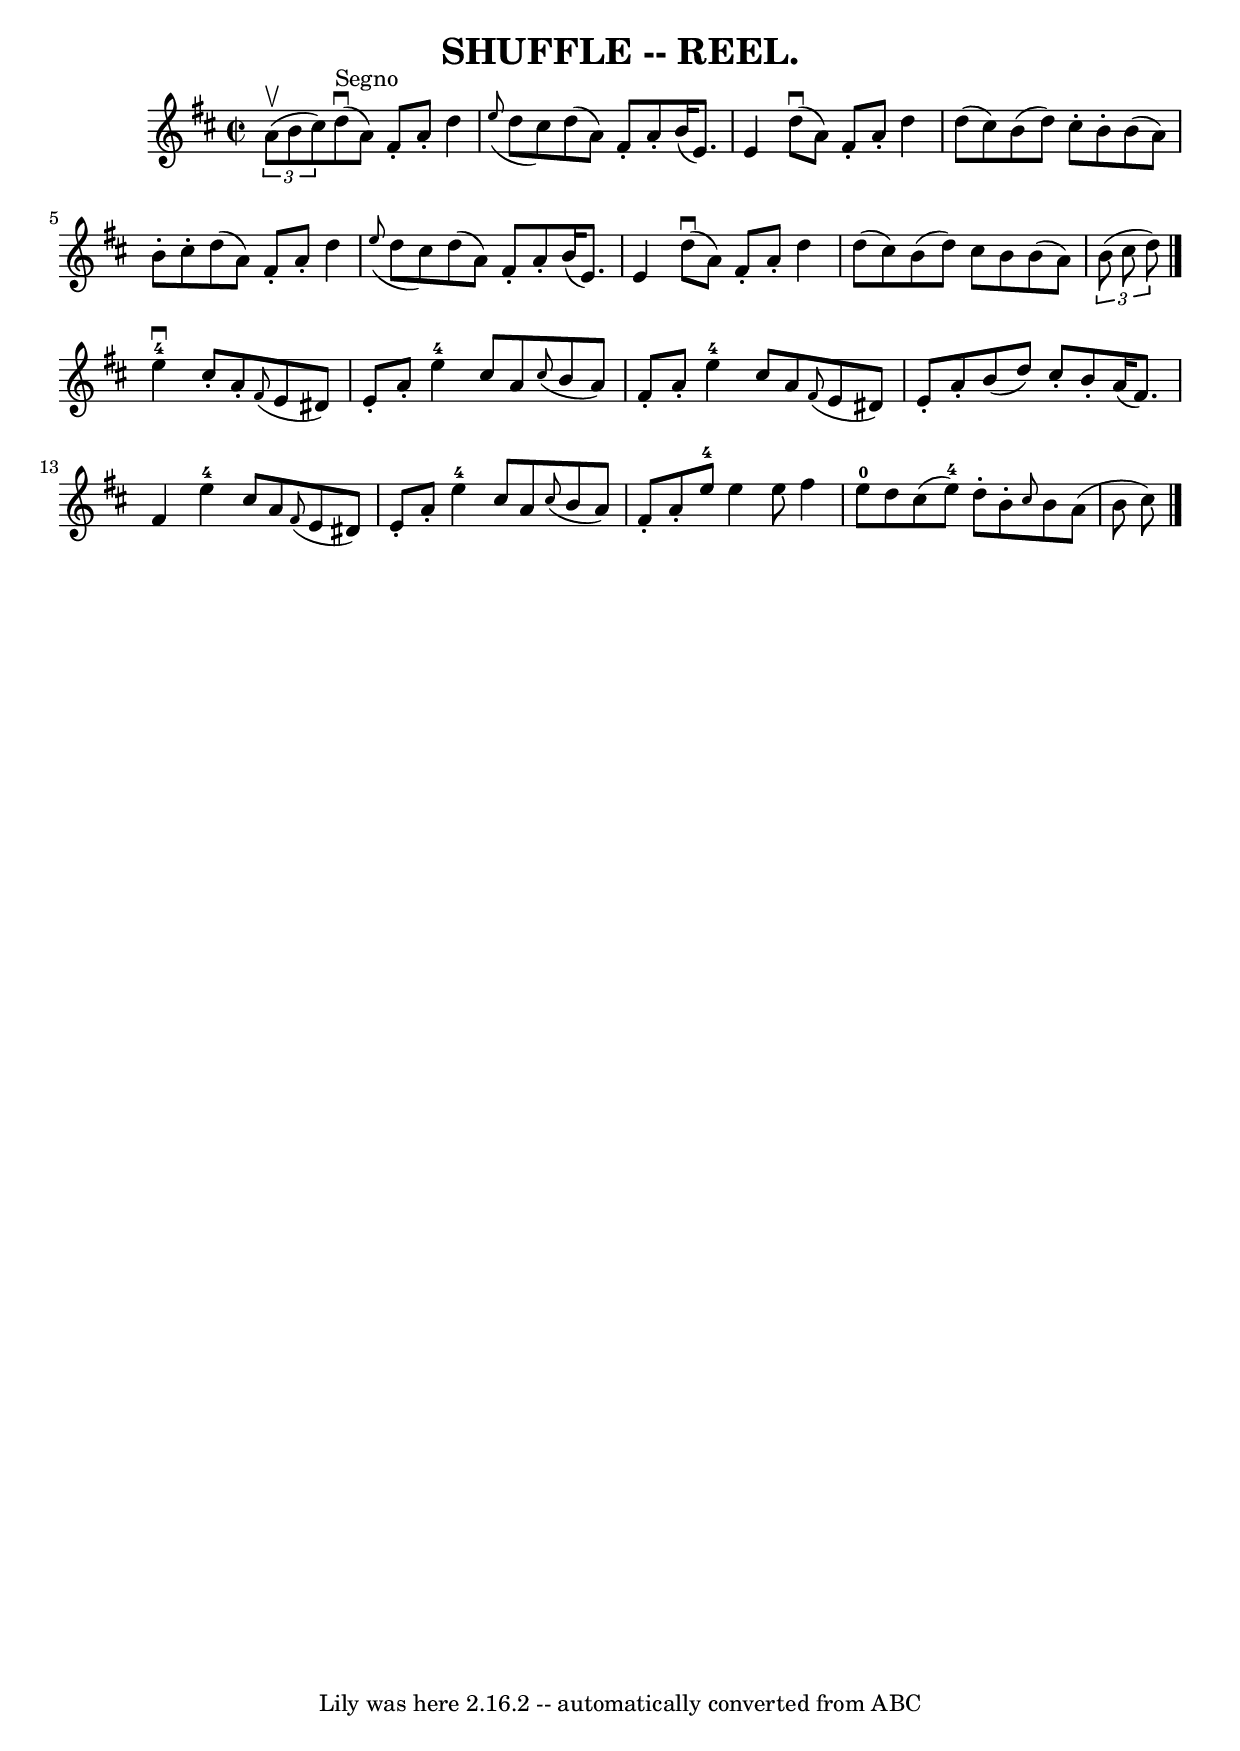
\version "2.7.40"
\include "Mammoth.ily"
\header {
	%% book = "Coles"
	crossRefNumber = "15"
	footnotes = ""
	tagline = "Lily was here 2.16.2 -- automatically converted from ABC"
	title = "SHUFFLE -- REEL."
}
voicedefault =  {
\set Score.defaultBarType = "empty"

\override Staff.TimeSignature #'style = #'C
 \time 2/2 \key d \major   \times 2/3 { a'8 (^\upbow b'8 cis''8) }   
|
 d''8^"Segno"(^\downbow a'8) fis'8 -. a'8 -. d''4    
\grace { e''8 (} d''8 cis''8) |
 d''8 (a'8) fis'8 
-. a'8 -. b'16 (e'8.) e'4  |
 d''8 (^\downbow a'8)   
fis'8 -. a'8 -. d''4 d''8 (cis''8) |
 b'8 (d''8) 
 cis''8 -. b'8 -. b'8 (a'8) b'8 -. cis''8 -. |
 d''8 (
 a'8) fis'8 -. a'8 -. d''4    \grace { e''8 (} d''8 cis''8  
-) |
 d''8 (a'8) fis'8 -. a'8 -. b'16 (e'8.) e'4  
|
 d''8 (^\downbow a'8) fis'8 -. a'8 -. d''4 d''8 (
cis''8) |
 b'8 (d''8) cis''8 b'8 b'8 (a'8)   
\times 2/3 { b'8 (cis''8 d''8) } \bar "|." e''4-4^\downbow  
 cis''8 -. a'8 -.   \grace { fis'8 (} e'8 dis'8) e'8 -. a'8 
-. |
 e''4-4 cis''8 a'8    \grace { cis''8 (} b'8 a'8  
-) fis'8 -. a'8 -. |
 e''4-4 cis''8 a'8    \grace {    
fis'8 (} e'8 dis'8) e'8 -. a'8 -. |
 b'8 (d''8)   
cis''8 -. b'8 -. a'16 (fis'8.) fis'4  |
 e''4-4   
cis''8 a'8    \grace { fis'8 (} e'8 dis'8) e'8 -. a'8 -. 
|
 e''4-4 cis''8 a'8    \grace { cis''8 (} b'8 a'8) 
 fis'8 -. a'8 -. |
 e''8-4 e''4 e''8 fis''4 e''8 
-0 d''8  |
 cis''8 (e''8-4) d''8 -. b'8 -. \grace {   
 cis''8  } b'8 a'8 (b'8 cis''8)     \bar "|."   
}

\score{
    <<

	\context Staff="default"
	{
	    \voicedefault 
	}

    >>
	\layout {
	}
	\midi {}
}
